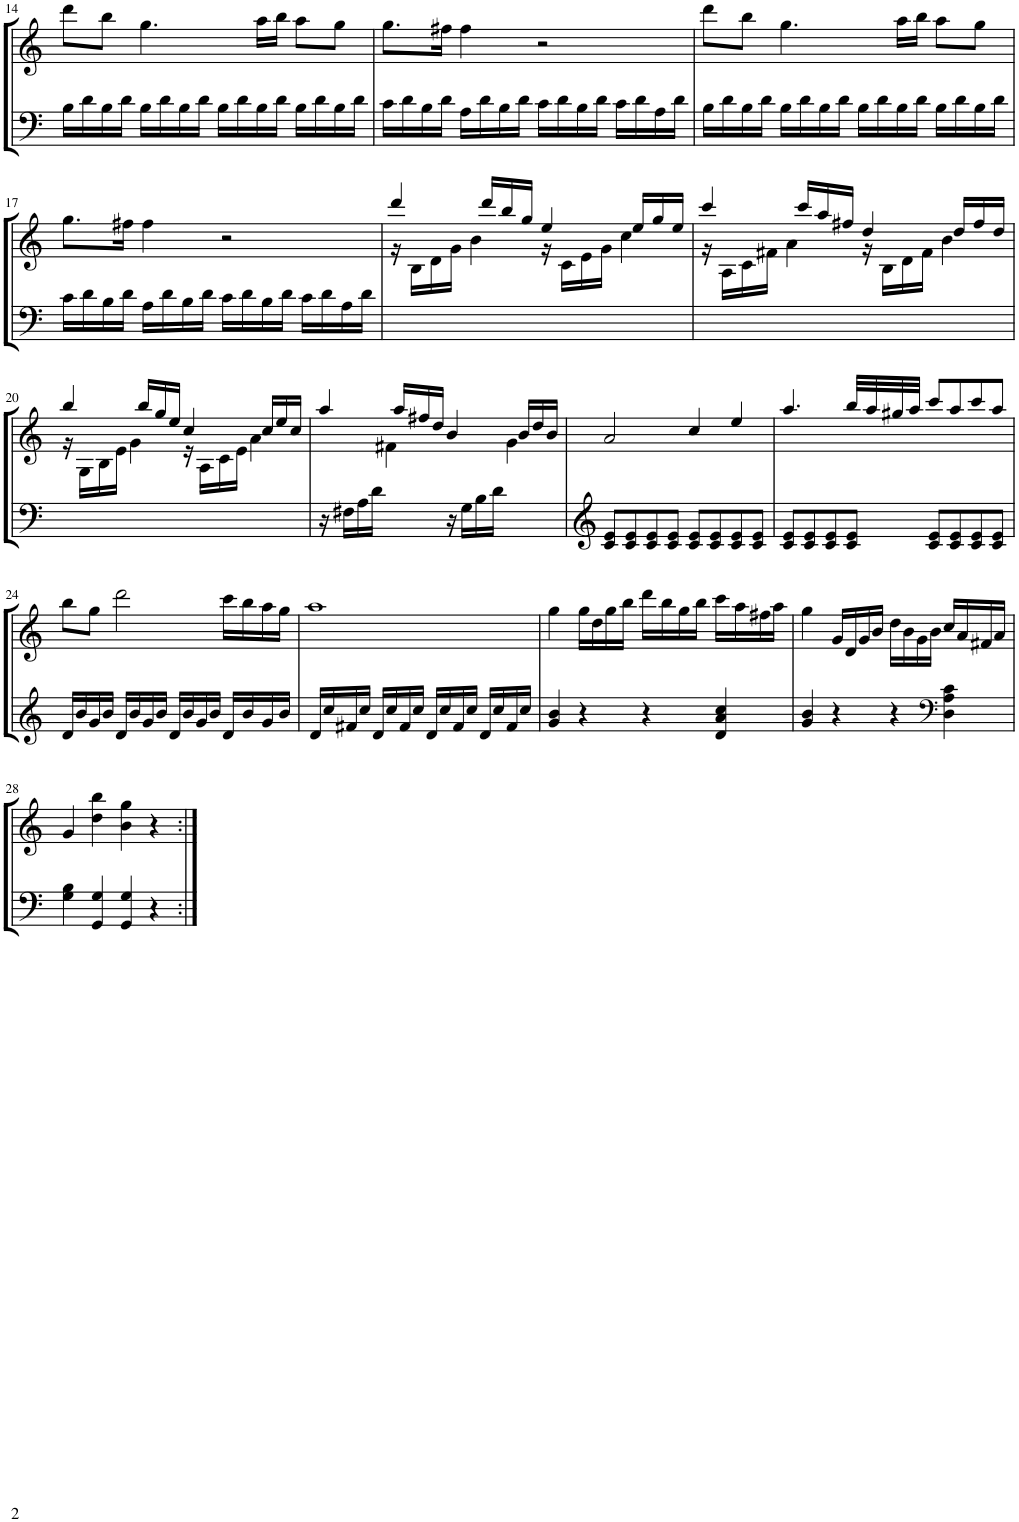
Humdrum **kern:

**kern	**kern
*part2	*part1
*staff2	*staff1
*I"Midi_1	*I"Midi_1
!!LO:PB:g=z
*clefF4	*clefG2
*k[]	*k[]
*M4/4	*M4/4
=14	=14
16B\LL	8ddd\L
16d\	.
16B\	8bb\J
16d\JJ	.
16B\LL	4.gg\
16d\	.
16B\	.
16d\JJ	.
16B\LL	.
16d\	.
16B\	16aa\LL
16d\JJ	16bb\JJ
16B\LL	8aa\L
16d\	.
16B\	8gg\J
16d\JJ	.
=15	=15
16c\LL	8.gg\L
16d\	.
16B\	.
16d\JJ	16ff#X\Jk
16A\LL	4ff#\
16d\	.
16B\	.
16d\JJ	.
16c\LL	2r
16d\	.
16B\	.
16d\JJ	.
16c\LL	.
16d\	.
16A\	.
16d\JJ	.
=16	=16
*	*^
16B\LL	8ddd\L	1ryy
16d\	.	.
16B\	8bb\J	.
16d\JJ	.	.
16B\LL	4.gg\	.
16d\	.	.
16B\	.	.
16d\JJ	.	.
16B\LL	.	.
16d\	.	.
16B\	16aa\LL	.
16d\JJ	16bb\JJ	.
16B\LL	8aa\L	.
16d\	.	.
16B\	8gg\J	.
16d\JJ	.	.
*	*v	*v
!!LO:LB:g=z
=17	=17
16c\LL	8.gg\L
16d\	.
16B\	.
16d\JJ	16ff#X\Jk
16A\LL	4ff#\
16d\	.
16B\	.
16d\JJ	.
16c\LL	2r
16d\	.
16B\	.
16d\JJ	.
16c\LL	.
16d\	.
16A\	.
16d\JJ	.
=18	=18
*	*^
1ryy	4ddd/	16r
.	.	16B\LL
.	.	16d\
.	.	16g\JJ
.	16ryy	4b\
.	16ddd/LL	.
.	16bb/	.
.	16gg/JJ	.
.	4ee/	16r
.	.	16c\LL
.	.	16e\
.	.	16g\JJ
.	16ryy	4cc\
.	16ee/LL	.
.	16gg/	.
.	16ee/JJ	.
=19	=19	=19
1ryy	4ccc/	16r
.	.	16A\LL
.	.	16c\
.	.	16f#X\JJ
.	16ryy	4a\
.	16ccc/LL	.
.	16aa/	.
.	16ff#X/JJ	.
.	4dd/	16r
.	.	16B\LL
.	.	16d\
.	.	16f#\JJ
.	16ryy	4b\
.	16dd/LL	.
.	16ff#/	.
.	16dd/JJ	.
!!LO:LB:g=z	!!
=20	=20	=20
1ryy	4bb/	16r
.	.	16G\LL
.	.	16B\
.	.	16e\JJ
.	16ryy	4g\
.	16bb/LL	.
.	16gg/	.
.	16ee/JJ	.
.	4cc/	16r
.	.	16A\LL
.	.	16c\
.	.	16e\JJ
.	16ryy	4a\
.	16cc/LL	.
.	16ee/	.
.	16cc/JJ	.
=21	=21	=21
16r	4aa/	4ryy
16F#X\LL	.	.
16A\	.	.
16d\JJ	.	.
4ryy	16ryy	4f#X\
.	16aa/LL	.
.	16ff#X/	.
.	16dd/JJ	.
16r	4b/	4ryy
16G\LL	.	.
16B\	.	.
16d\JJ	.	.
4ryy	16ryy	4g\
.	16b/LL	.
.	16dd/	.
.	16b/JJ	.
*	*v	*v
=22	=22
8c/ 8e/L	2a/
8c/ 8e/	.
8c/ 8e/	.
8c/ 8e/J	.
8c/ 8e/L	4cc/
8c/ 8e/	.
8c/ 8e/	4ee/
8c/ 8e/J	.
=23	=23
8c/ 8e/L	4.aa/
8c/ 8e/	.
8c/ 8e/	.
8c/ 8e/J	32bb/LLL
.	32aa/
.	32gg#X/
.	32aa/JJJ
8c/ 8e/L	8ccc/L
8c/ 8e/	8aa/
8c/ 8e/	8ccc/
8c/ 8e/J	8aa/J
!!LO:LB:g=z
=24	=24
16d/LL	8bb\L
16b/	.
16g/	8gg\J
16b/JJ	.
16d/LL	2ddd\
16b/	.
16g/	.
16b/JJ	.
16d/LL	.
16b/	.
16g/	.
16b/JJ	.
16d/LL	16ccc\LL
16b/	16bb\
16g/	16aa\
16b/JJ	16gg\JJ
=25	=25
16d/LL	1aa
16cc/	.
16f#X/	.
16cc/JJ	.
16d/LL	.
16cc/	.
16f#/	.
16cc/JJ	.
16d/LL	.
16cc/	.
16f#/	.
16cc/JJ	.
16d/LL	.
16cc/	.
16f#/	.
16cc/JJ	.
=26	=26
4g/ 4b/	4gg\
4r	16gg\LL
.	16dd\
.	16gg\
.	16bb\JJ
4r	16ddd\LL
.	16bb\
.	16gg\
.	16bb\JJ
4d/ 4a/ 4cc/	16ccc\LL
.	16aa\
.	16ff#X\
.	16aa\JJ
=27	=27
4g/ 4b/	4gg\
4r	16g/LL
.	16d/
.	16g/
.	16b/JJ
4r	16dd\LL
.	16b\
.	16g\
.	16b\JJ
*clefF4	*
4D\ 4A\ 4c\	16cc/LL
.	16a/
.	16f#X/
.	16a/JJ
!!LO:LB:g=z
=28	=28
4G\ 4B\	4g/
4GG/ 4G/	4dd\ 4bb\
4GG/ 4G/	4b\ 4gg\
4r	4r
=:|!	=:|!
*-	*-
